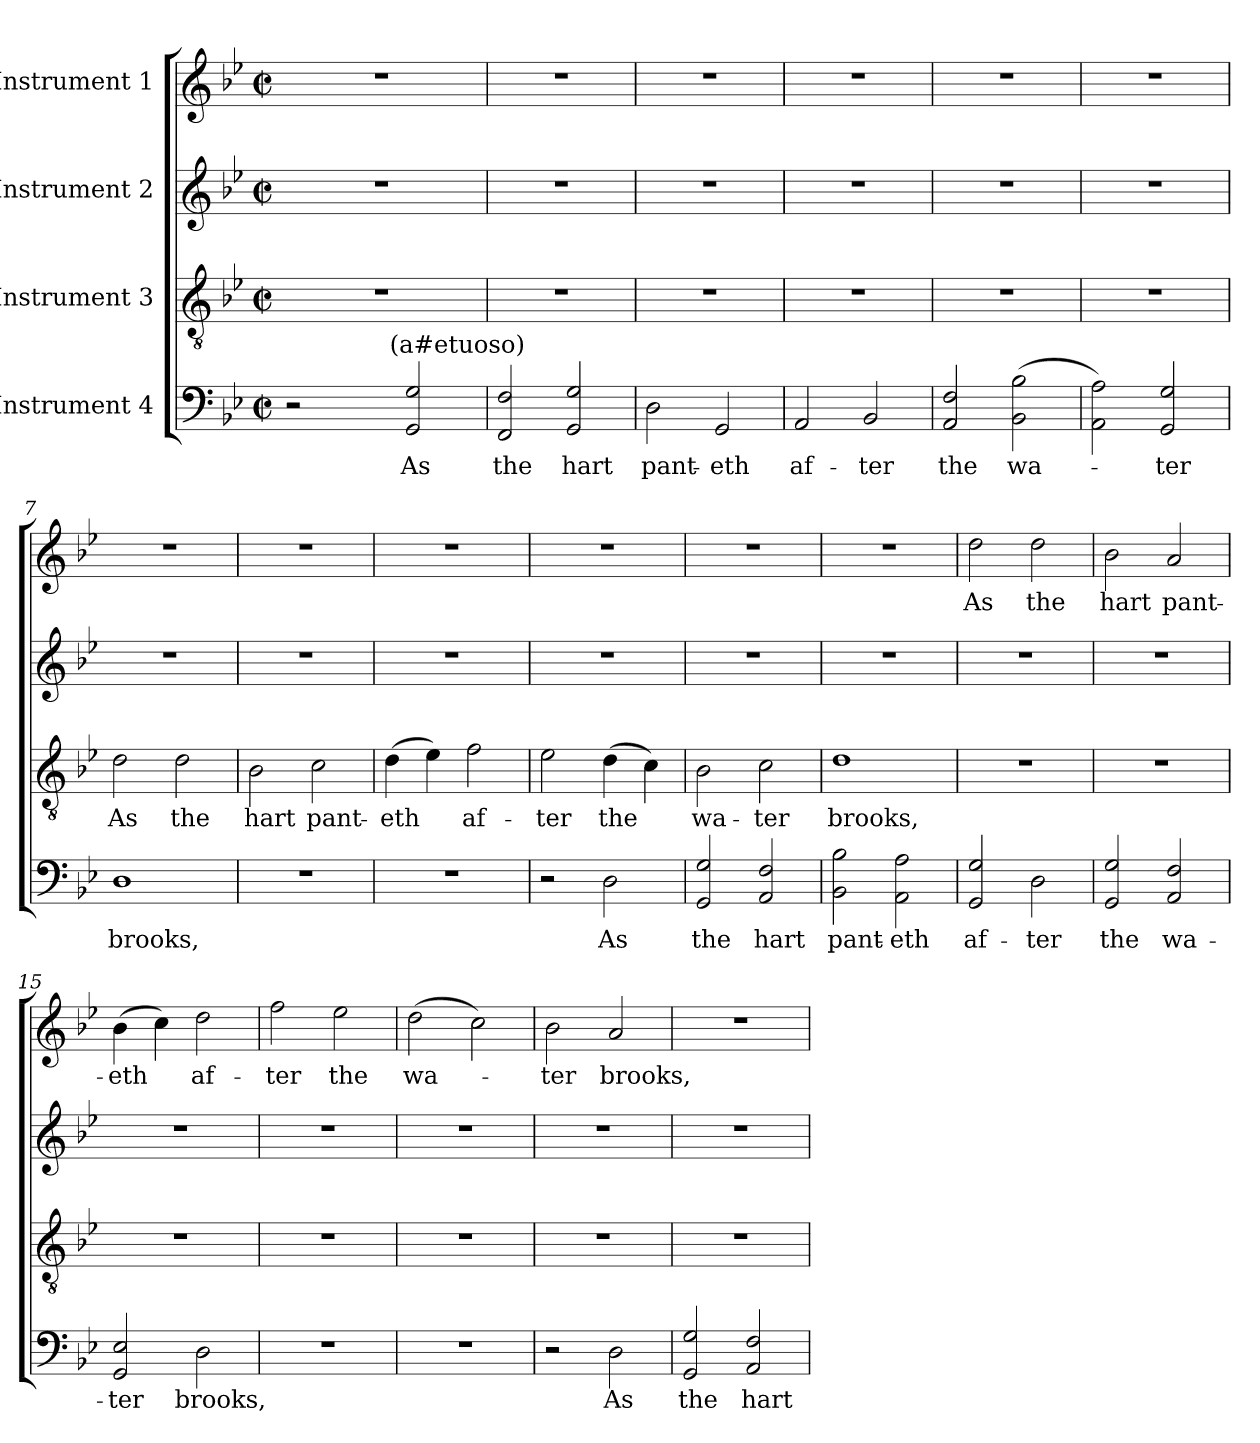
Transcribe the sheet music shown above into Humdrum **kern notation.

**kern	**text	**kern	**text	**kern	**kern	**text
*part4	*part4	*part3	*part3	*part2	*part1	*part1
*staff4	*staff4	*staff3	*staff3	*staff2	*staff1	*staff1
*I"Instrument 4	*	*I"Instrument 3	*	*I"Instrument 2	*I"Instrument 1	*
!!LO:PB:g=z
*stria5	*	*stria5	*	*stria5	*stria5	*
*clefF4	*	*clefGv2	*	*clefG2	*clefG2	*
*k[b-e-]	*	*k[b-e-]	*	*k[b-e-]	*k[b-e-]	*
*B-:	*	*B-:	*	*B-:	*B-:	*
*M2/2	*	*M2/2	*	*M2/2	*M2/2	*
*met(c|)	*	*met(c|)	*	*met(c|)	*met(c|)	*
=1	=1	=1	=1	=1	=1	=1
*^	*	*	*	*	*	*
2r	4ryy	.	1r	.	1r	1r	.
.	8ryy	.	.	.	.	.	.
.	16ryy	.	.	.	.	.	.
.	64ryy	.	.	.	.	.	.
!	!LO:TX:a:t=(a#etuoso)	!	!	!	!	!	!
.	2ryy	.	.	.	.	.	.
!	!	!LO:LY:b:cj	!	!	!	!	!
2G/ 2GG/	.	As	.	.	.	.	.
.	32.ryy	.	.	.	.	.	.
=2	=2	=2	=2	=2	=2	=2	=2
!	!	!LO:LY:b:cj	!	!	!	!	!
*v	*v	*	*	*	*	*	*
2F/ 2FF/	the	1r	.	1r	1r	.
!	!LO:LY:b:cj	!	!	!	!	!
2G/ 2GG/	hart	.	.	.	.	.
=3	=3	=3	=3	=3	=3	=3
!	!LO:LY:b:cj	!	!	!	!	!
2D\	pant-	1r	.	1r	1r	.
!	!LO:LY:b:cj	!	!	!	!	!
2GG/	-eth	.	.	.	.	.
=4	=4	=4	=4	=4	=4	=4
!	!LO:LY:b:cj	!	!	!	!	!
2AA/	af-	1r	.	1r	1r	.
!	!LO:LY:b:cj	!	!	!	!	!
2BB-/	-ter	.	.	.	.	.
=5	=5	=5	=5	=5	=5	=5
!	!LO:LY:b:cj	!	!	!	!	!
2F/ 2AA/	the	1r	.	1r	1r	.
!	!LO:LY:b:cj	!	!	!	!	!
(>2B-\ 2BB-\	wa-	.	.	.	.	.
=6	=6	=6	=6	=6	=6	=6
2A\ 2AA\)	.	1r	.	1r	1r	.
!	!LO:LY:b:cj	!	!	!	!	!
2G/ 2GG/	-ter	.	.	.	.	.
=7	=7	=7	=7	=7	=7	=7
!	!LO:LY:b:cj	!	!LO:LY:b:cj	!	!	!
1D	brooks,	2d\	As	1r	1r	.
!	!	!	!LO:LY:b:cj	!	!	!
.	.	2d\	the	.	.	.
=8	=8	=8	=8	=8	=8	=8
!	!	!	!LO:LY:b:cj	!	!	!
1r	.	2B-\	hart	1r	1r	.
!	!	!	!LO:LY:b:cj	!	!	!
.	.	2c\	pant-	.	.	.
=9	=9	=9	=9	=9	=9	=9
!	!	!	!LO:LY:b	!	!	!
1r	.	(>4d\	-eth	1r	1r	.
.	.	4e-\)	.	.	.	.
!	!	!	!LO:LY:b:cj	!	!	!
.	.	2f\	af-	.	.	.
!!LO:LB:g=z
=10	=10	=10	=10	=10	=10	=10
!	!	!	!LO:LY:b:cj	!	!	!
2r	.	2e-\	-ter	1r	1r	.
!	!LO:LY:b:cj	!	!LO:LY:b	!	!	!
2D\	As	(>4d\	the	.	.	.
.	.	4c\)	.	.	.	.
=11	=11	=11	=11	=11	=11	=11
!	!LO:LY:b:cj	!	!LO:LY:b:cj	!	!	!
2G/ 2GG/	the	2B-\	wa-	1r	1r	.
!	!LO:LY:b:cj	!	!LO:LY:b:cj	!	!	!
2F/ 2AA/	hart	2c\	-ter	.	.	.
=12	=12	=12	=12	=12	=12	=12
!	!LO:LY:b:cj	!	!LO:LY:b:cj	!	!	!
2B-\ 2BB-\	pant-	1d	brooks,	1r	1r	.
!	!LO:LY:b:cj	!	!	!	!	!
2A\ 2AA\	-eth	.	.	.	.	.
=13	=13	=13	=13	=13	=13	=13
!	!LO:LY:b:cj	!	!	!	!	!LO:LY:b:cj
2G/ 2GG/	af-	1r	.	1r	2dd\	As
!	!LO:LY:b:cj	!	!	!	!	!LO:LY:b:cj
2D\	-ter	.	.	.	2dd\	the
=14	=14	=14	=14	=14	=14	=14
!	!LO:LY:b:cj	!	!	!	!	!LO:LY:b:cj
2G/ 2GG/	the	1r	.	1r	2b-\	hart
!	!LO:LY:b:cj	!	!	!	!	!LO:LY:b:cj
2F/ 2AA/	wa-	.	.	.	2a/	pant-
=15	=15	=15	=15	=15	=15	=15
!	!LO:LY:b:cj	!	!	!	!	!LO:LY:b
2E-/ 2GG/	-ter	1r	.	1r	(>4b-\	-eth
.	.	.	.	.	4cc\)	.
!	!LO:LY:b:cj	!	!	!	!	!LO:LY:b:cj
2D\	brooks,	.	.	.	2dd\	af-
=16	=16	=16	=16	=16	=16	=16
!	!	!	!	!	!	!LO:LY:b:cj
1r	.	1r	.	1r	2ff\	-ter
!	!	!	!	!	!	!LO:LY:b:cj
.	.	.	.	.	2ee-\	the
=17	=17	=17	=17	=17	=17	=17
!	!	!	!	!	!	!LO:LY:b:cj
1r	.	1r	.	1r	(>2dd\	wa-
.	.	.	.	.	2cc\)	.
=18	=18	=18	=18	=18	=18	=18
!	!	!	!	!	!	!LO:LY:b:cj
2r	.	1r	.	1r	2b-\	-ter
!	!LO:LY:b:cj	!	!	!	!	!LO:LY:b:cj
2D\	As	.	.	.	2a/	brooks,
!!LO:PB:g=z
=19	=19	=19	=19	=19	=19	=19
!	!LO:LY:b:cj	!	!	!	!	!
2G/ 2GG/	the	1r	.	1r	1r	.
!	!LO:LY:b:cj	!	!	!	!	!
2F/ 2AA/	hart	.	.	.	.	.
=	=	=	=	=	=	=
*-	*-	*-	*-	*-	*-	*-
